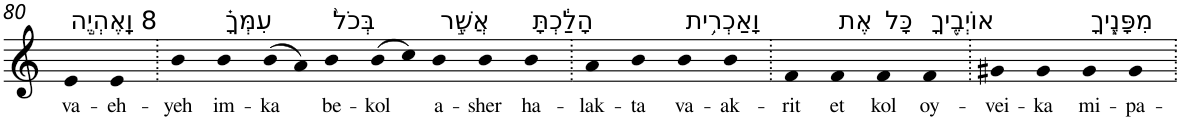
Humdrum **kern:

**kern	**text
*part1	*part1
*staff1	*staff1
*I"Piano	*
*I'Pno	*
!!LO:PB:g=z
*clefG2	*
*k[]	*
=80	=80
!LO:TX:a:t=8 וָֽאֶהְיֶ֣ה	!
!	!LO:LY:b
4e	va-
!	!LO:LY:b
4e	-eh-
=81.	=81.
!	!LO:LY:b
4b	-yeh
!LO:TX:a:t=עִמְּךָ֗	!
!	!LO:LY:b
4b	im-
!	!LO:LY:b
(>8b	-ka
8a)	.
!LO:TX:a:t=בְּכֹל֙	!
!	!LO:LY:b
4b	be-
!	!LO:LY:b
(>8b	-kol
8cc)	.
!LO:TX:a:t=אֲשֶׁ֣ר	!
!	!LO:LY:b
4b	a-
!	!LO:LY:b
4b	-sher
!LO:TX:a:t=הָלַ֔כְתָּ	!
!	!LO:LY:b
4b	ha-
=82.	=82.
!	!LO:LY:b
4a	-lak-
!	!LO:LY:b
4b	-ta
!LO:TX:a:t=וָאַכְרִ֥ית	!
!	!LO:LY:b
4b	va-
!	!LO:LY:b
4b	-ak-
=83.	=83.
!	!LO:LY:b
4f	-rit
!LO:TX:a:t=אֶת	!
!	!LO:LY:b
4f	et
!LO:TX:a:t=כָּל	!
!	!LO:LY:b
4f	kol
!LO:TX:a:t=אוֹיְבֶ֖יךָ	!
!	!LO:LY:b
4f	oy-
=84.	=84.
!	!LO:LY:b
4g#X	-vei-
!	!LO:LY:b
4g#	-ka
!LO:TX:a:t=מִפָּנֶ֑יךָ	!
!	!LO:LY:b
4g#	mi-
!	!LO:LY:b
4g#	-pa-
=.	=.
*-	*-
